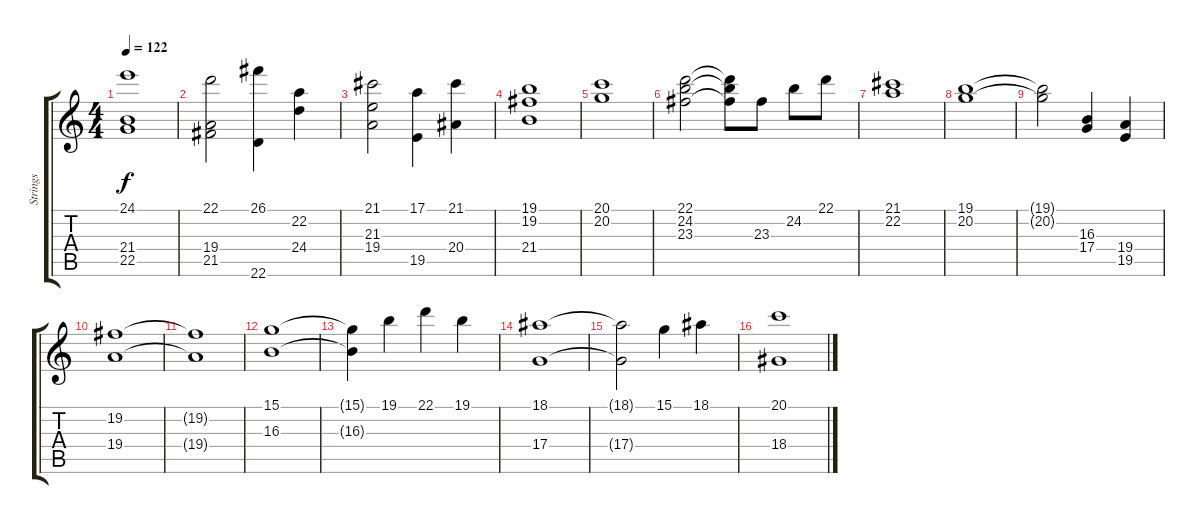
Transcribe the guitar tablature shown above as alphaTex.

\track ("Strings" "Strings") {instrument stringensemble1}
\staff {score tabs}
\tuning (E4 B3 G3 D3 A2 E2) {hide}
\ts (4 4)
\tempo 122
\clef g2
\ks c
(24.1 21.4 22.5).1{dy f} |
(22.1 19.4 21.5).2 (26.1 22.6).4 (22.2 24.4).4 |
(21.1 21.3 19.4).2 (17.1 19.5).4 (21.1 20.4).4 |
(19.1 19.2 21.4).1 |
(20.1 20.2).1 |
(22.1 24.2 23.3).2 (22.1{t} 24.2{t} 23.3{t}).8 23.3.8 24.2.8 22.1.8 |
(21.1 22.2).1 |
(19.1 20.2).1 |
(19.1{t} 20.2{t}).2 (16.3 17.4).4 (19.4 19.5).4 |
(19.2 19.4).1 |
(19.2{t} 19.4{t}).1 |
(15.1 16.3).1 |
(15.1{t} 16.3{t}).4 19.1.4 22.1.4 19.1.4 |
(18.1 17.4).1 |
(18.1{t} 17.4{t}).2 15.1.4 18.1.4 |
(20.1 18.4).1
